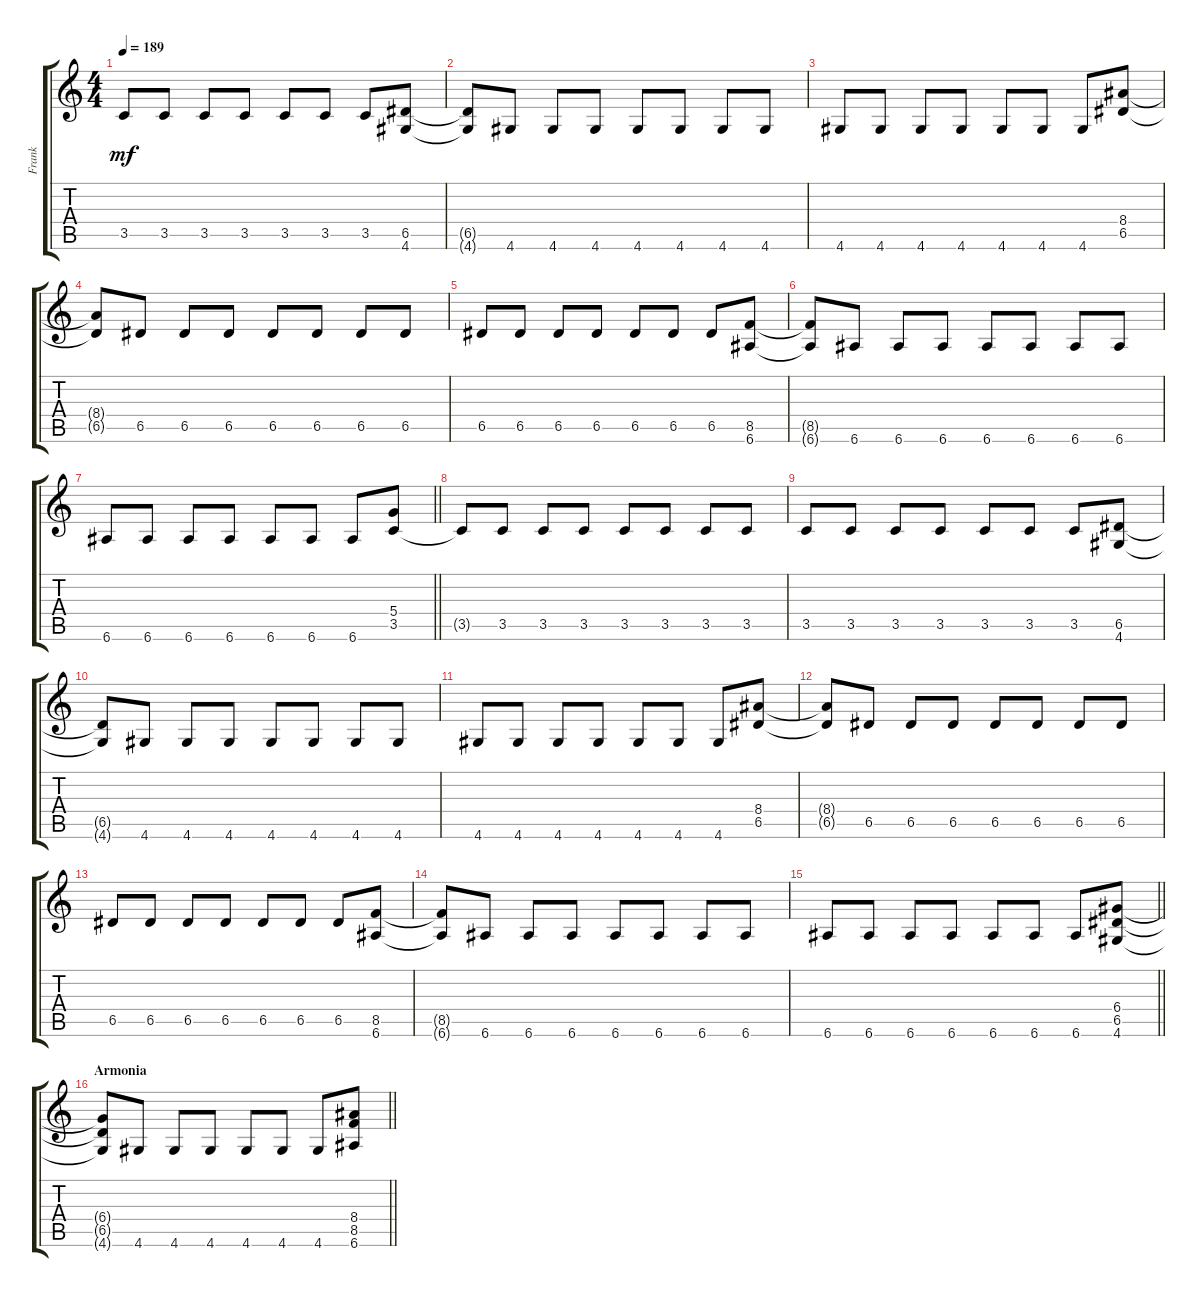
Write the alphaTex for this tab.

\track ("Frank" "Frank") {instrument overdrivenguitar}
\staff {score tabs}
\tuning (E4 B3 G3 D3 A2 E2) {hide}
\ts (4 4)
\tempo 189
\clef g2
\ks c
3.5.8{dy mf} 3.5.8 3.5.8 3.5.8 3.5.8 3.5.8 3.5.8 (6.5 4.6).8 |
(6.5{t} 4.6{t}).8 4.6.8 4.6.8 4.6.8 4.6.8 4.6.8 4.6.8 4.6.8 |
4.6.8 4.6.8 4.6.8 4.6.8 4.6.8 4.6.8 4.6.8 (8.4 6.5).8 |
(8.4{t} 6.5{t}).8 6.5.8 6.5.8 6.5.8 6.5.8 6.5.8 6.5.8 6.5.8 |
6.5.8 6.5.8 6.5.8 6.5.8 6.5.8 6.5.8 6.5.8 (8.5 6.6).8 |
(8.5{t} 6.6{t}).8 6.6.8 6.6.8 6.6.8 6.6.8 6.6.8 6.6.8 6.6.8 |
\barLineRight lightlight
6.6.8 6.6.8 6.6.8 6.6.8 6.6.8 6.6.8 6.6.8 (5.4 3.5).8 |
3.5{t}.8 3.5.8 3.5.8 3.5.8 3.5.8 3.5.8 3.5.8 3.5.8 |
3.5.8 3.5.8 3.5.8 3.5.8 3.5.8 3.5.8 3.5.8 (6.5 4.6).8 |
(6.5{t} 4.6{t}).8 4.6.8 4.6.8 4.6.8 4.6.8 4.6.8 4.6.8 4.6.8 |
4.6.8 4.6.8 4.6.8 4.6.8 4.6.8 4.6.8 4.6.8 (8.4 6.5).8 |
(8.4{t} 6.5{t}).8 6.5.8 6.5.8 6.5.8 6.5.8 6.5.8 6.5.8 6.5.8 |
6.5.8 6.5.8 6.5.8 6.5.8 6.5.8 6.5.8 6.5.8 (8.5 6.6).8 |
(8.5{t} 6.6{t}).8 6.6.8 6.6.8 6.6.8 6.6.8 6.6.8 6.6.8 6.6.8 |
\barLineRight lightlight
6.6.8 6.6.8 6.6.8 6.6.8 6.6.8 6.6.8 6.6.8 (6.4 6.5 4.6).8 |
\section ("" "Armonia")
\barLineRight lightlight
(6.4{t} 6.5{t} 4.6{t}).8 4.6.8 4.6.8 4.6.8 4.6.8 4.6.8 4.6.8 (8.4 8.5 6.6).8
